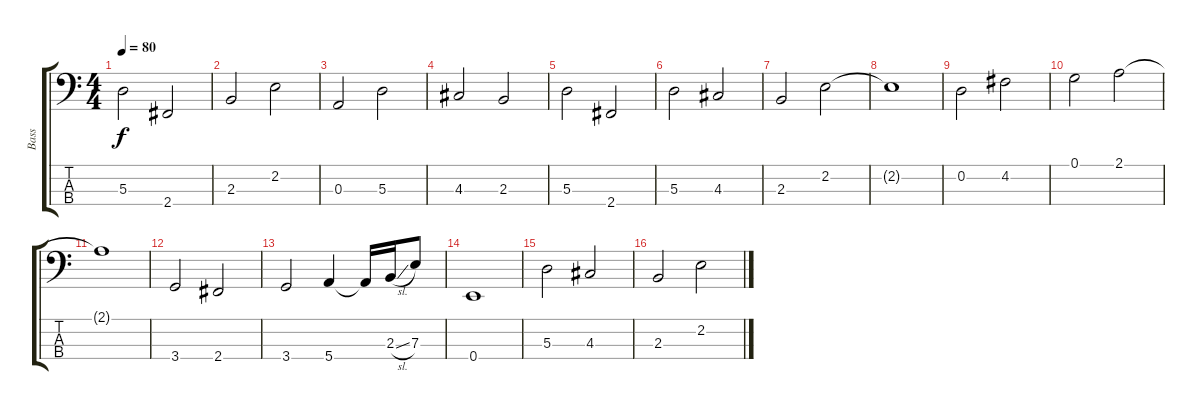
\track ("Bass" "Bass") {instrument electricbassfinger}
\staff {score tabs}
\tuning (G2 D2 A1 E1) {hide}
\ts (4 4)
\tempo 80
\clef f4
\ks c
5.3.2{dy f} 2.4.2 |
2.3.2 2.2.2 |
0.3.2 5.3.2 |
4.3.2 2.3.2 |
5.3.2 2.4.2 |
5.3.2 4.3.2 |
2.3.2 2.2.2 |
2.2{t}.1 |
0.2.2 4.2.2 |
0.1.2 2.1.2 |
2.1{t}.1 |
3.4.2 2.4.2 |
3.4.2 5.4.4 5.4{t}.16 2.3{sl}.16 7.3.8 |
0.4.1 |
5.3.2 4.3.2 |
2.3.2 2.2.2
